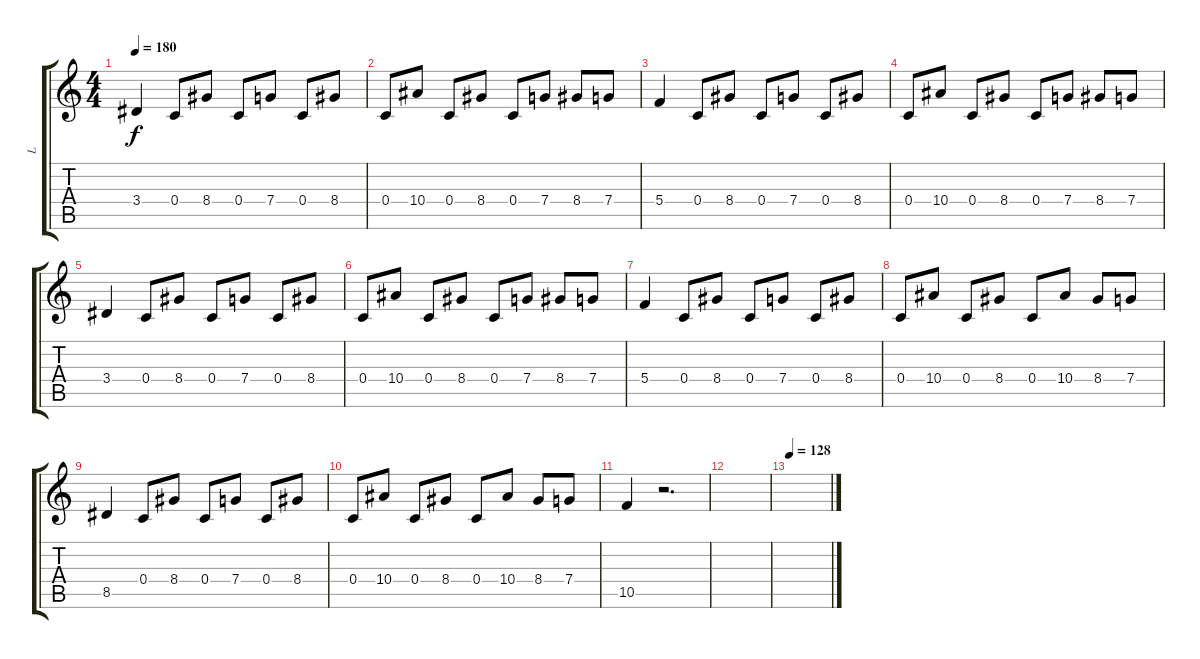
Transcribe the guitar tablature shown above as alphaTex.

\track ("L" "L") {instrument overdrivenguitar}
\staff {score tabs}
\tuning (D4 A3 F3 C3 G2 C2) {hide}
\ts (4 4)
\tempo 180
\clef g2
\ks c
3.4.4{dy f} 0.4.8 8.4.8 0.4.8 7.4.8 0.4.8 8.4.8 |
0.4.8 10.4.8 0.4.8 8.4.8 0.4.8 7.4.8 8.4.8 7.4.8 |
5.4.4 0.4.8 8.4.8 0.4.8 7.4.8 0.4.8 8.4.8 |
0.4.8 10.4.8 0.4.8 8.4.8 0.4.8 7.4.8 8.4.8 7.4.8 |
3.4.4 0.4.8 8.4.8 0.4.8 7.4.8 0.4.8 8.4.8 |
0.4.8 10.4.8 0.4.8 8.4.8 0.4.8 7.4.8 8.4.8 7.4.8 |
5.4.4 0.4.8 8.4.8 0.4.8 7.4.8 0.4.8 8.4.8 |
0.4.8 10.4.8 0.4.8 8.4.8 0.4.8 10.4.8 8.4.8 7.4.8 |
8.5.4 0.4.8 8.4.8 0.4.8 7.4.8 0.4.8 8.4.8 |
0.4.8 10.4.8 0.4.8 8.4.8 0.4.8 10.4.8 8.4.8 7.4.8 |
10.5.4 r.2{d} |
|
\tempo 128
